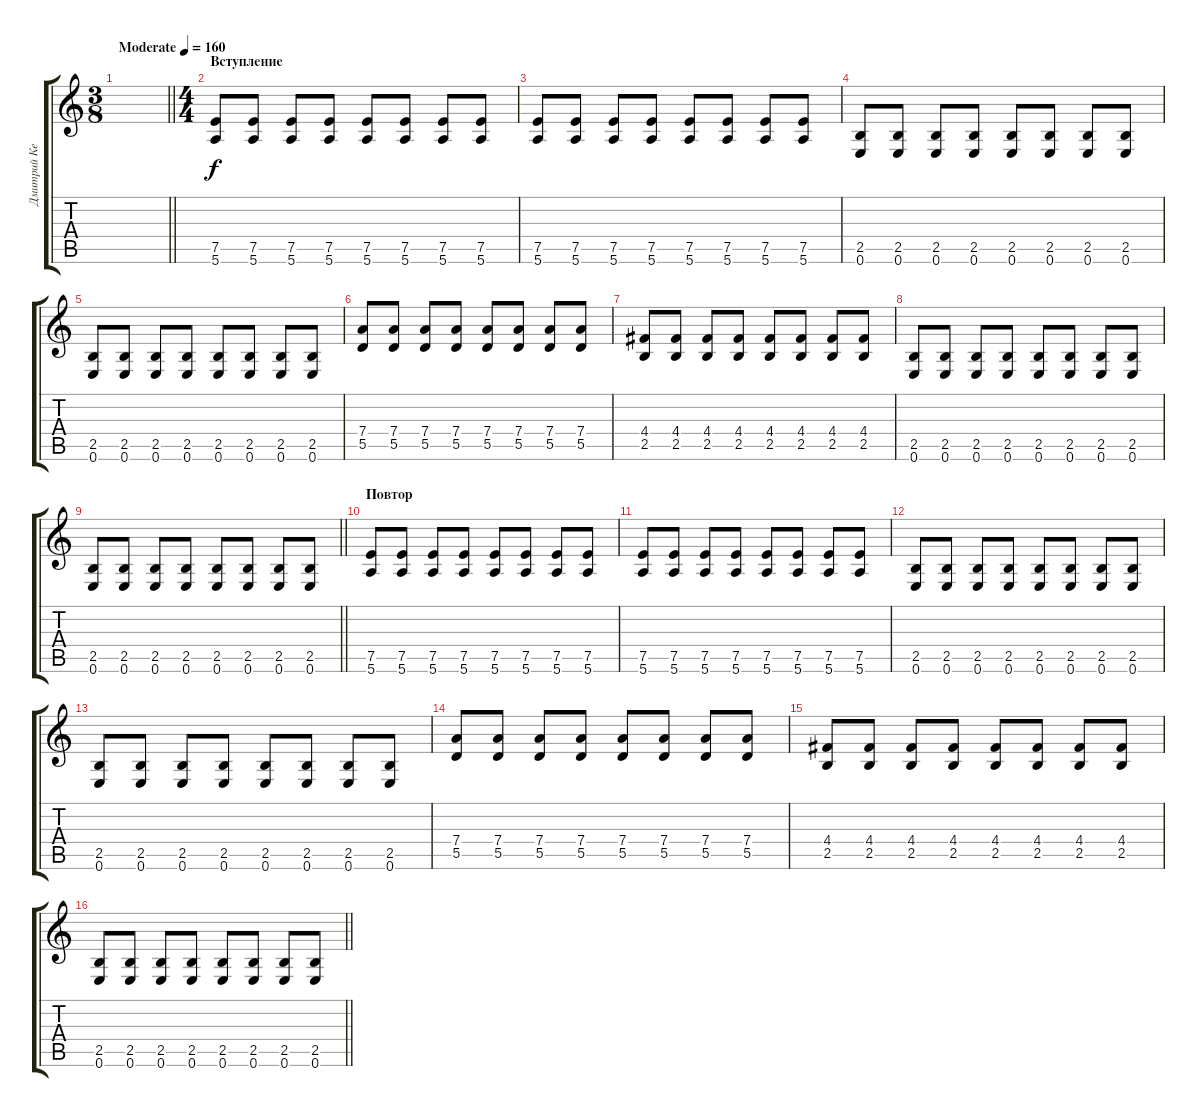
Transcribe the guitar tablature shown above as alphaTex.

\track ("Дмитрий Кежватов" "Дмитрий Ке") {instrument overdrivenguitar}
\staff {score tabs}
\tuning (E4 B3 G3 D3 A2 E2) {hide}
\ts (3 8)
\tempo (160 "Moderate")
\clef g2
\barLineRight lightlight
\ks c
|
\ts (4 4)
\section ("" "Вступление")
(7.5 5.6).8 (7.5 5.6).8 (7.5 5.6).8 (7.5 5.6).8 (7.5 5.6).8 (7.5 5.6).8 (7.5 5.6).8 (7.5 5.6).8 |
(7.5 5.6).8 (7.5 5.6).8 (7.5 5.6).8 (7.5 5.6).8 (7.5 5.6).8 (7.5 5.6).8 (7.5 5.6).8 (7.5 5.6).8 |
(2.5 0.6).8 (2.5 0.6).8 (2.5 0.6).8 (2.5 0.6).8 (2.5 0.6).8 (2.5 0.6).8 (2.5 0.6).8 (2.5 0.6).8 |
(2.5 0.6).8 (2.5 0.6).8 (2.5 0.6).8 (2.5 0.6).8 (2.5 0.6).8 (2.5 0.6).8 (2.5 0.6).8 (2.5 0.6).8 |
(7.4 5.5).8 (7.4 5.5).8 (7.4 5.5).8 (7.4 5.5).8 (7.4 5.5).8 (7.4 5.5).8 (7.4 5.5).8 (7.4 5.5).8 |
(4.4 2.5).8 (4.4 2.5).8 (4.4 2.5).8 (4.4 2.5).8 (4.4 2.5).8 (4.4 2.5).8 (4.4 2.5).8 (4.4 2.5).8 |
(2.5 0.6).8 (2.5 0.6).8 (2.5 0.6).8 (2.5 0.6).8 (2.5 0.6).8 (2.5 0.6).8 (2.5 0.6).8 (2.5 0.6).8 |
\barLineRight lightlight
(2.5 0.6).8 (2.5 0.6).8 (2.5 0.6).8 (2.5 0.6).8 (2.5 0.6).8 (2.5 0.6).8 (2.5 0.6).8 (2.5 0.6).8 |
\section ("" "Повтор")
(7.5 5.6).8 (7.5 5.6).8 (7.5 5.6).8 (7.5 5.6).8 (7.5 5.6).8 (7.5 5.6).8 (7.5 5.6).8 (7.5 5.6).8 |
(7.5 5.6).8 (7.5 5.6).8 (7.5 5.6).8 (7.5 5.6).8 (7.5 5.6).8 (7.5 5.6).8 (7.5 5.6).8 (7.5 5.6).8 |
(2.5 0.6).8 (2.5 0.6).8 (2.5 0.6).8 (2.5 0.6).8 (2.5 0.6).8 (2.5 0.6).8 (2.5 0.6).8 (2.5 0.6).8 |
(2.5 0.6).8 (2.5 0.6).8 (2.5 0.6).8 (2.5 0.6).8 (2.5 0.6).8 (2.5 0.6).8 (2.5 0.6).8 (2.5 0.6).8 |
(7.4 5.5).8 (7.4 5.5).8 (7.4 5.5).8 (7.4 5.5).8 (7.4 5.5).8 (7.4 5.5).8 (7.4 5.5).8 (7.4 5.5).8 |
(4.4 2.5).8 (4.4 2.5).8 (4.4 2.5).8 (4.4 2.5).8 (4.4 2.5).8 (4.4 2.5).8 (4.4 2.5).8 (4.4 2.5).8 |
\barLineRight lightlight
(2.5 0.6).8 (2.5 0.6).8 (2.5 0.6).8 (2.5 0.6).8 (2.5 0.6).8 (2.5 0.6).8 (2.5 0.6).8 (2.5 0.6).8
